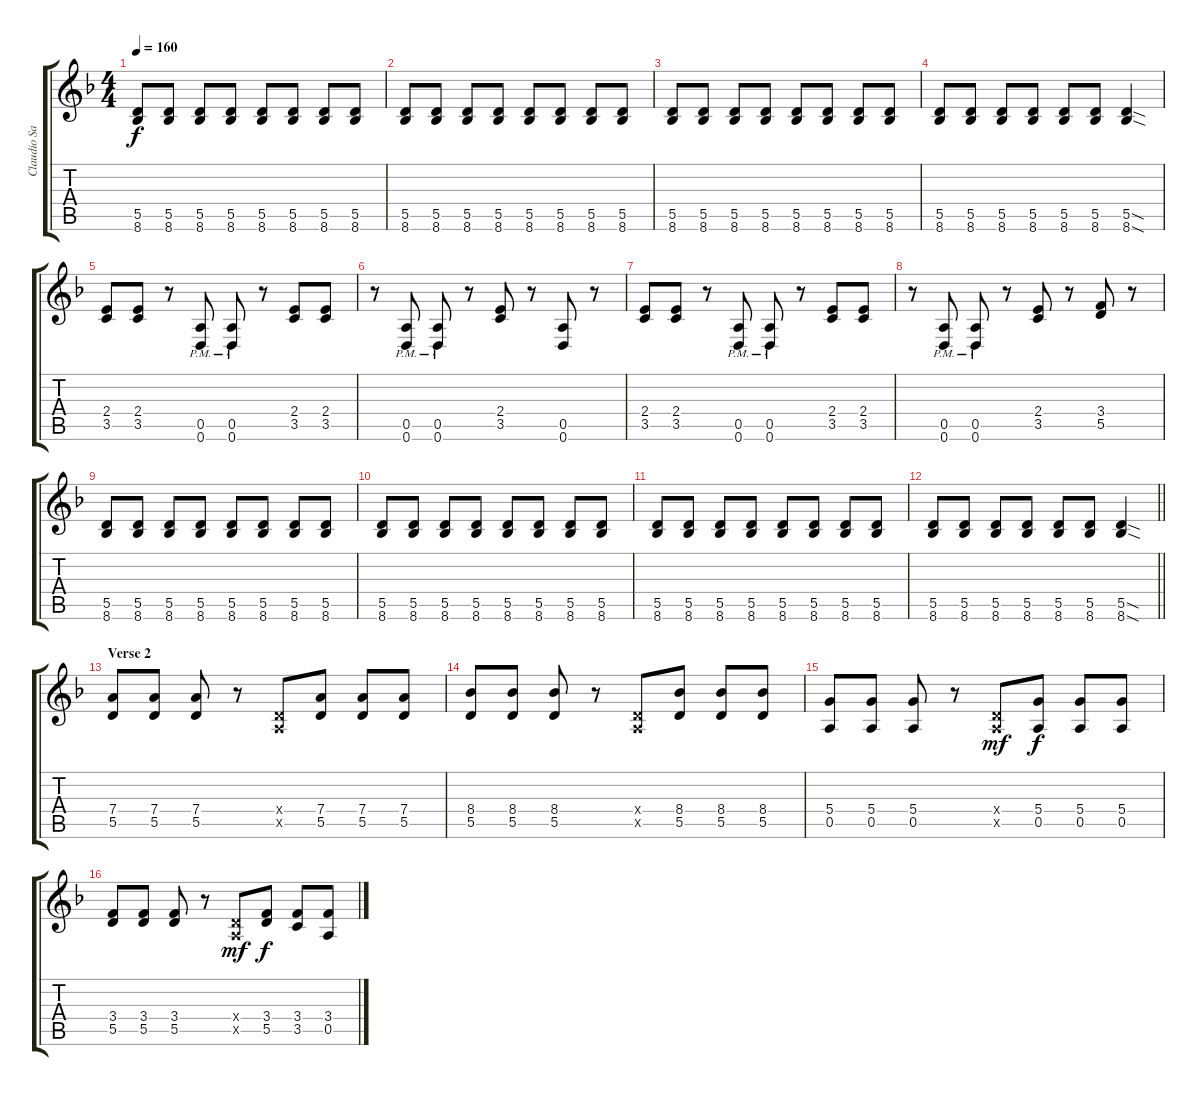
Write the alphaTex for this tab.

\track ("Claudio Sanchez" "Claudio Sa") {instrument distortionguitar}
\staff {score tabs}
\tuning (E4 B3 G3 D3 A2 D2) {hide}
\ts (4 4)
\tempo 160
\clef g2
\ks dminor
(5.5 8.6).8{dy f} (5.5 8.6).8 (5.5 8.6).8 (5.5 8.6).8 (5.5 8.6).8 (5.5 8.6).8 (5.5 8.6).8 (5.5 8.6).8 |
(5.5 8.6).8 (5.5 8.6).8 (5.5 8.6).8 (5.5 8.6).8 (5.5 8.6).8 (5.5 8.6).8 (5.5 8.6).8 (5.5 8.6).8 |
(5.5 8.6).8 (5.5 8.6).8 (5.5 8.6).8 (5.5 8.6).8 (5.5 8.6).8 (5.5 8.6).8 (5.5 8.6).8 (5.5 8.6).8 |
(5.5 8.6).8 (5.5 8.6).8 (5.5 8.6).8 (5.5 8.6).8 (5.5 8.6).8 (5.5 8.6).8 (5.5{sod} 8.6{sod}).4 |
(2.4 3.5).8 (2.4 3.5).8 r.8 (0.5{pm} 0.6{pm}).8 (0.5{pm} 0.6{pm}).8 r.8 (2.4 3.5).8 (2.4 3.5).8 |
r.8 (0.5{pm} 0.6{pm}).8 (0.5{pm} 0.6{pm}).8 r.8 (2.4 3.5).8 r.8 (0.5 0.6).8 r.8 |
(2.4 3.5).8 (2.4 3.5).8 r.8 (0.5{pm} 0.6{pm}).8 (0.5{pm} 0.6{pm}).8 r.8 (2.4 3.5).8 (2.4 3.5).8 |
r.8 (0.5{pm} 0.6{pm}).8 (0.5{pm} 0.6{pm}).8 r.8 (2.4 3.5).8 r.8 (3.4 5.5).8 r.8 |
(5.5 8.6).8 (5.5 8.6).8 (5.5 8.6).8 (5.5 8.6).8 (5.5 8.6).8 (5.5 8.6).8 (5.5 8.6).8 (5.5 8.6).8 |
(5.5 8.6).8 (5.5 8.6).8 (5.5 8.6).8 (5.5 8.6).8 (5.5 8.6).8 (5.5 8.6).8 (5.5 8.6).8 (5.5 8.6).8 |
(5.5 8.6).8 (5.5 8.6).8 (5.5 8.6).8 (5.5 8.6).8 (5.5 8.6).8 (5.5 8.6).8 (5.5 8.6).8 (5.5 8.6).8 |
\barLineRight lightlight
(5.5 8.6).8 (5.5 8.6).8 (5.5 8.6).8 (5.5 8.6).8 (5.5 8.6).8 (5.5 8.6).8 (5.5{sod} 8.6{sod}).4 |
\section ("" "Verse 2")
(7.4 5.5).8 (7.4 5.5).8 (7.4 5.5).8 r.8 (0.4{x} 0.5{x}).8 (7.4 5.5).8 (7.4 5.5).8 (7.4 5.5).8 |
(8.4 5.5).8 (8.4 5.5).8 (8.4 5.5).8 r.8 (0.4{x} 0.5{x}).8 (8.4 5.5).8 (8.4 5.5).8 (8.4 5.5).8 |
(5.4 0.5).8 (5.4 0.5).8 (5.4 0.5).8 r.8 (0.4{x} 0.5{x}).8{dy mf} (5.4 0.5).8{dy f} (5.4 0.5).8 (5.4 0.5).8 |
(3.4 5.5).8 (3.4 5.5).8 (3.4 5.5).8 r.8 (0.4{x} 0.5{x}).8{dy mf} (3.4 5.5).8{dy f} (3.4 3.5).8 (3.4 0.5).8
